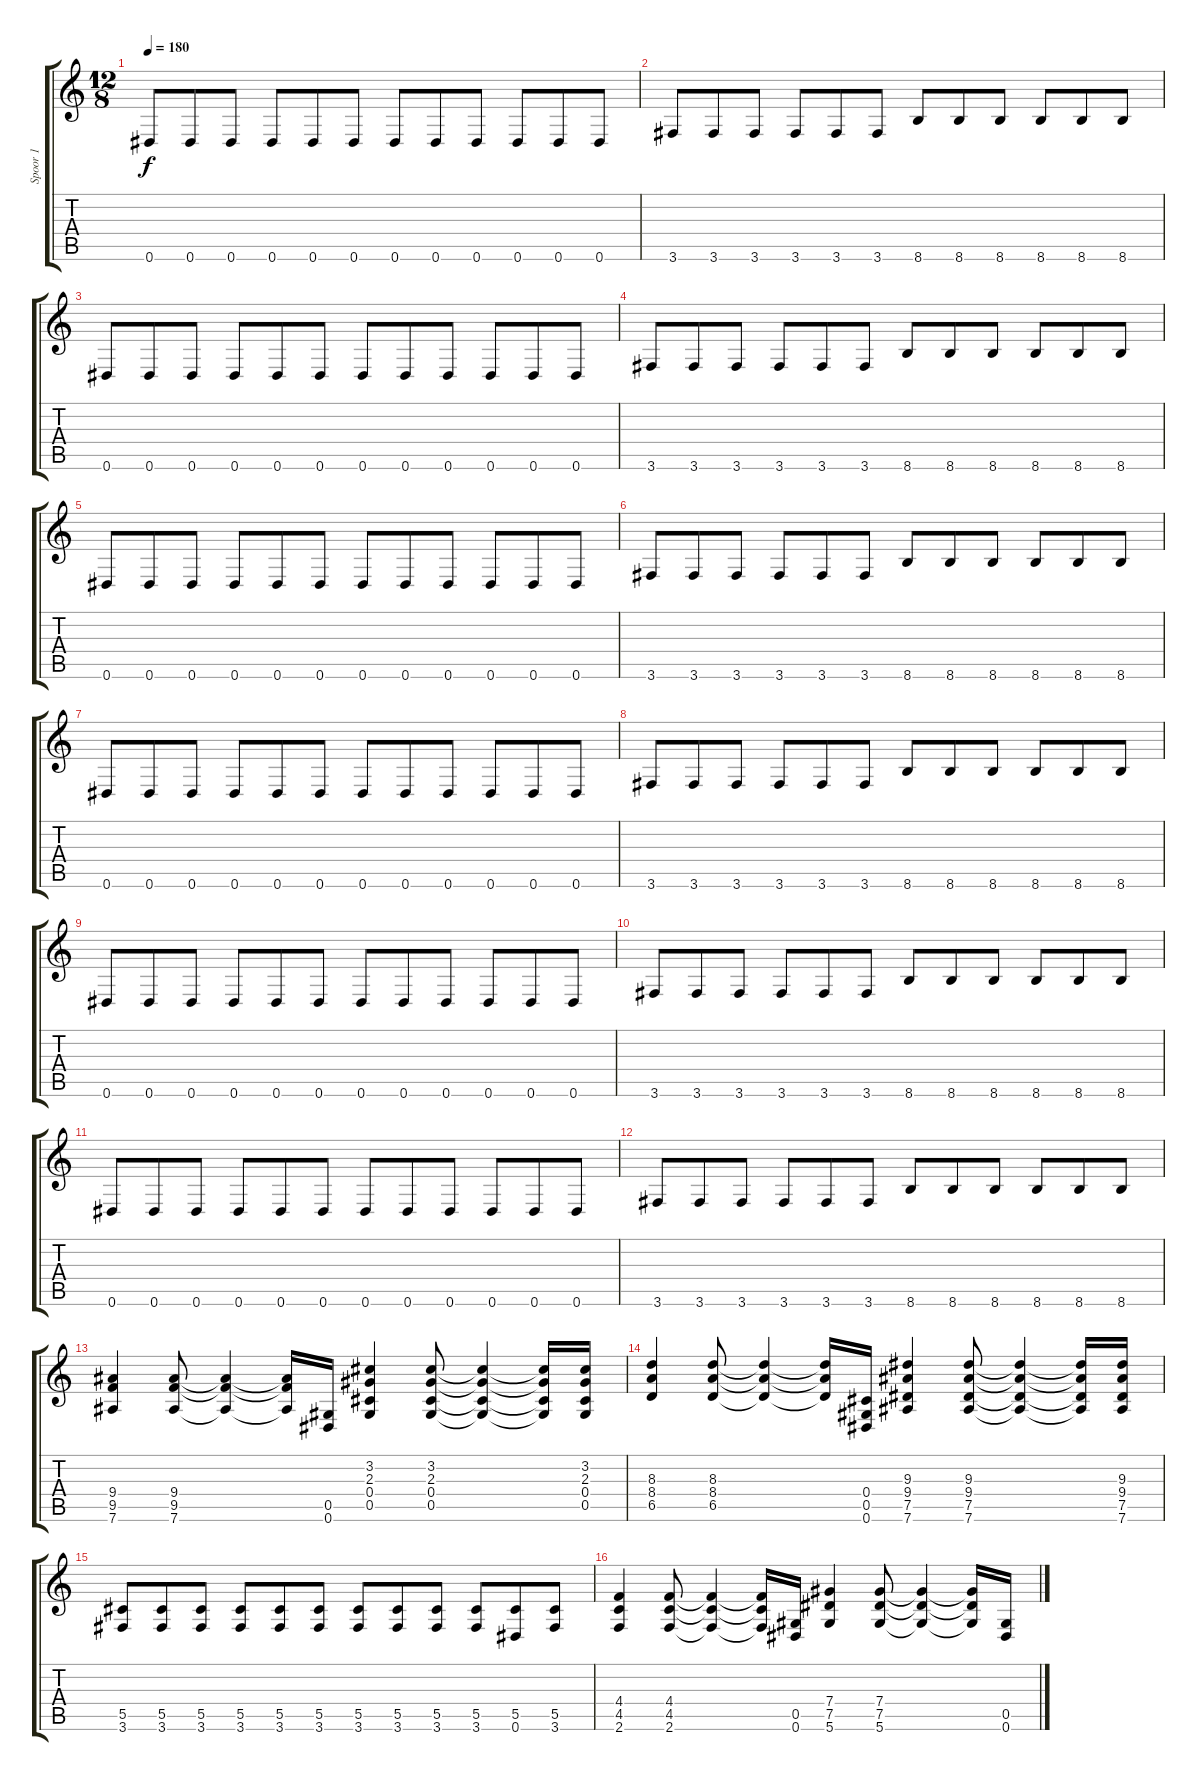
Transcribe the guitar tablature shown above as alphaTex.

\track ("Spoor 1" "Spoor 1") {instrument distortionguitar}
\staff {score tabs}
\tuning (Eb4 Bb3 Gb3 Db3 Ab2 Eb2) {hide}
\ts (12 8)
\tempo 180
\clef g2
\ks c
0.6.8{dy f} 0.6.8 0.6.8 0.6.8 0.6.8 0.6.8 0.6.8 0.6.8 0.6.8 0.6.8 0.6.8 0.6.8 |
3.6.8 3.6.8 3.6.8 3.6.8 3.6.8 3.6.8 8.6.8 8.6.8 8.6.8 8.6.8 8.6.8 8.6.8 |
0.6.8 0.6.8 0.6.8 0.6.8 0.6.8 0.6.8 0.6.8 0.6.8 0.6.8 0.6.8 0.6.8 0.6.8 |
3.6.8 3.6.8 3.6.8 3.6.8 3.6.8 3.6.8 8.6.8 8.6.8 8.6.8 8.6.8 8.6.8 8.6.8 |
0.6.8 0.6.8 0.6.8 0.6.8 0.6.8 0.6.8 0.6.8 0.6.8 0.6.8 0.6.8 0.6.8 0.6.8 |
3.6.8 3.6.8 3.6.8 3.6.8 3.6.8 3.6.8 8.6.8 8.6.8 8.6.8 8.6.8 8.6.8 8.6.8 |
0.6.8 0.6.8 0.6.8 0.6.8 0.6.8 0.6.8 0.6.8 0.6.8 0.6.8 0.6.8 0.6.8 0.6.8 |
3.6.8 3.6.8 3.6.8 3.6.8 3.6.8 3.6.8 8.6.8 8.6.8 8.6.8 8.6.8 8.6.8 8.6.8 |
0.6.8 0.6.8 0.6.8 0.6.8 0.6.8 0.6.8 0.6.8 0.6.8 0.6.8 0.6.8 0.6.8 0.6.8 |
3.6.8 3.6.8 3.6.8 3.6.8 3.6.8 3.6.8 8.6.8 8.6.8 8.6.8 8.6.8 8.6.8 8.6.8 |
0.6.8 0.6.8 0.6.8 0.6.8 0.6.8 0.6.8 0.6.8 0.6.8 0.6.8 0.6.8 0.6.8 0.6.8 |
3.6.8 3.6.8 3.6.8 3.6.8 3.6.8 3.6.8 8.6.8 8.6.8 8.6.8 8.6.8 8.6.8 8.6.8 |
(9.4 9.5 7.6).4 (9.4 9.5 7.6).8 (9.4{t} 9.5{t} 7.6{t}).4 (9.4{t} 9.5{t} 7.6{t}).16 (0.5 0.6).16 (3.2 2.3 0.4 0.5).4 (3.2 2.3 0.4 0.5).8 (3.2{t} 2.3{t} 0.4{t} 0.5{t}).4 (3.2{t} 2.3{t} 0.4{t} 0.5{t}).16 (3.2 2.3 0.4 0.5).16 |
(8.3 8.4 6.5).4 (8.3 8.4 6.5).8 (8.3{t} 8.4{t} 6.5{t}).4 (8.3{t} 8.4{t} 6.5{t}).16 (0.4 0.5 0.6).16 (9.3 9.4 7.5 7.6).4 (9.3 9.4 7.5 7.6).8 (9.3{t} 9.4{t} 7.5{t} 7.6{t}).4 (9.3{t} 9.4{t} 7.5{t} 7.6{t}).16 (9.3 9.4 7.5 7.6).16 |
(5.5 3.6).8 (5.5 3.6).8 (5.5 3.6).8 (5.5 3.6).8 (5.5 3.6).8 (5.5 3.6).8 (5.5 3.6).8 (5.5 3.6).8 (5.5 3.6).8 (5.5 3.6).8 (5.5 0.6).8 (5.5 3.6).8 |
(4.4 4.5 2.6).4 (4.4 4.5 2.6).8 (4.4{t} 4.5{t} 2.6{t}).4 (4.4{t} 4.5{t} 2.6{t}).16 (0.5 0.6).16 (7.4 7.5 5.6).4 (7.4 7.5 5.6).8 (7.4{t} 7.5{t} 5.6{t}).4 (7.4{t} 7.5{t} 5.6{t}).16 (0.5 0.6).16
